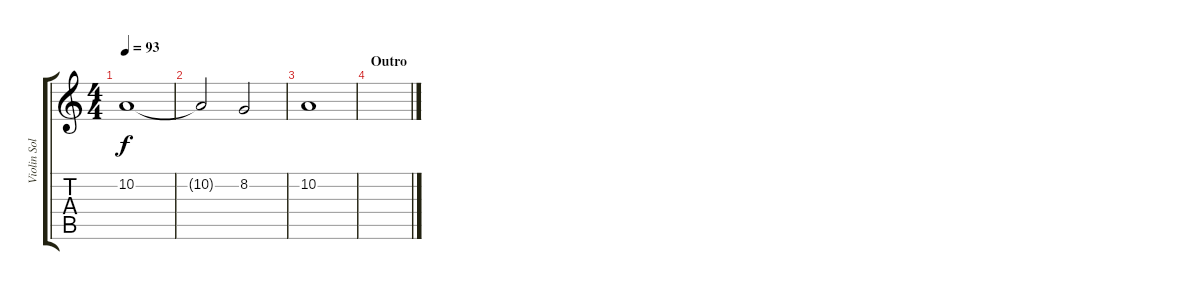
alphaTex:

\track ("Violin Solo 1" "Violin Sol") {instrument violin}
\staff {score tabs}
\tuning (E4 B3 G3 D3 A2 E2) {hide}
\ts (4 4)
\tempo 93
\clef g2
\ks c
10.2.1{dy f} |
10.2{t}.2{volume 6} 8.2.2 |
10.2.1{volume 5} |
\section ("" "Outro")
